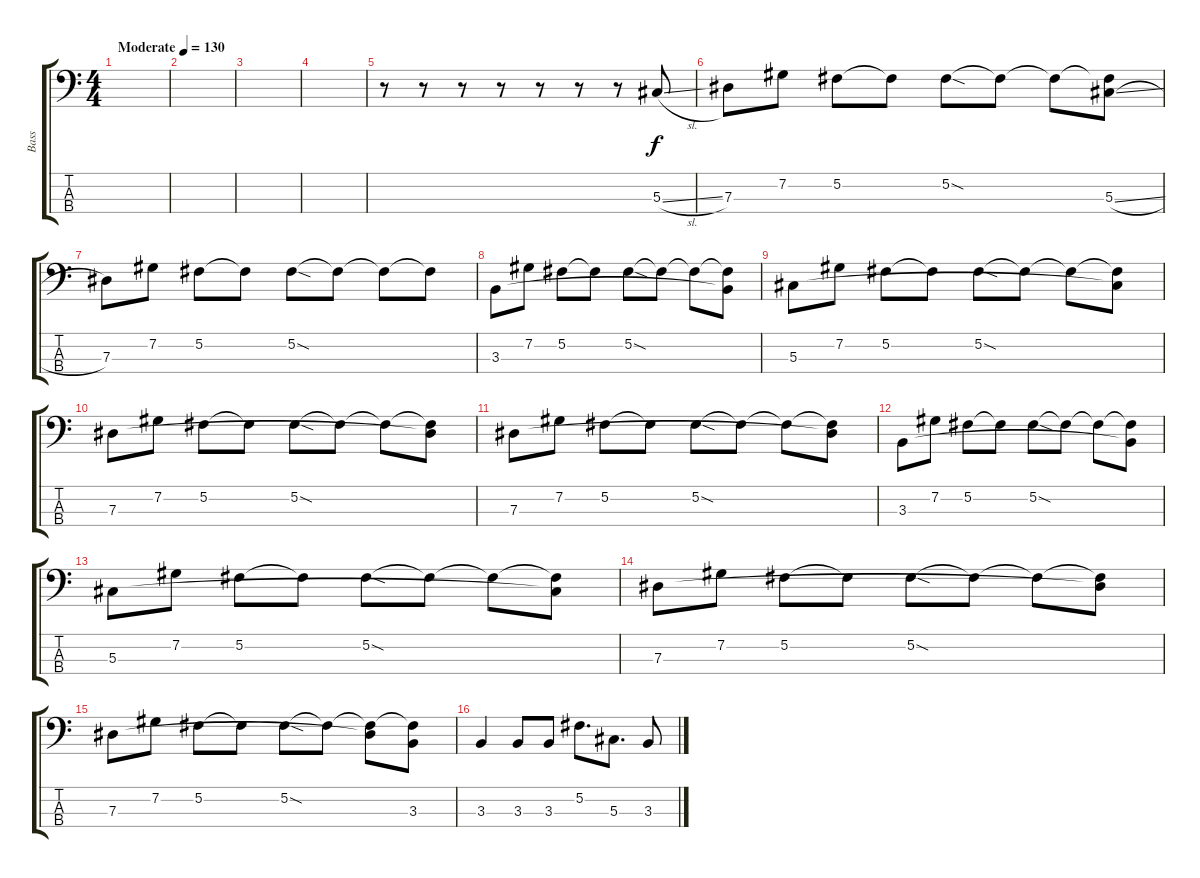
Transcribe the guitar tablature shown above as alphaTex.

\track ("Bass" "Bass") {instrument electricbassfinger}
\staff {score tabs}
\tuning (Gb2 Db2 Ab1 Db1) {hide}
\ts (4 4)
\tempo (130 "Moderate")
\clef f4
\ks c
|
|
|
|
r.8 r.8 r.8 r.8 r.8 r.8 r.8 5.3{sl}.8 |
7.3.8 7.2.8 5.2.8 5.2{t}.8 5.2{sod}.8 5.2{t}.8 5.2{t}.8 (5.2{t} 5.3{sl}).8 |
7.3.8 7.2.8 5.2.8 5.2{t}.8 5.2{sod}.8 5.2{t}.8 5.2{t}.8 5.2{t}.8 |
3.3.8 7.2.8 5.2.8 5.2{t}.8 5.2{sod}.8 5.2{t}.8 5.2{t}.8 (5.2{t} 3.3{t}).8 |
5.3.8 7.2.8 5.2.8 5.2{t}.8 5.2{sod}.8 5.2{t}.8 5.2{t}.8 (5.2{t} 5.3{t}).8 |
7.3.8 7.2.8 5.2.8 5.2{t}.8 5.2{sod}.8 5.2{t}.8 5.2{t}.8 (5.2{t} 7.3{t}).8 |
7.3.8 7.2.8 5.2.8 5.2{t}.8 5.2{sod}.8 5.2{t}.8 5.2{t}.8 (5.2{t} 7.3{t}).8 |
3.3.8 7.2.8 5.2.8 5.2{t}.8 5.2{sod}.8 5.2{t}.8 5.2{t}.8 (5.2{t} 3.3{t}).8 |
5.3.8 7.2.8 5.2.8 5.2{t}.8 5.2{sod}.8 5.2{t}.8 5.2{t}.8 (5.2{t} 5.3{t}).8 |
7.3.8 7.2.8 5.2.8 5.2{t}.8 5.2{sod}.8 5.2{t}.8 5.2{t}.8 (5.2{t} 7.3{t}).8 |
7.3.8 7.2.8 5.2.8 5.2{t}.8 5.2{sod}.8 5.2{t}.8 (5.2{t} 7.3{t}).8 (5.2{t} 3.3).8 |
3.3.4 3.3.8 3.3.8 5.2.8{d} 5.3.8{d} 3.3.8
